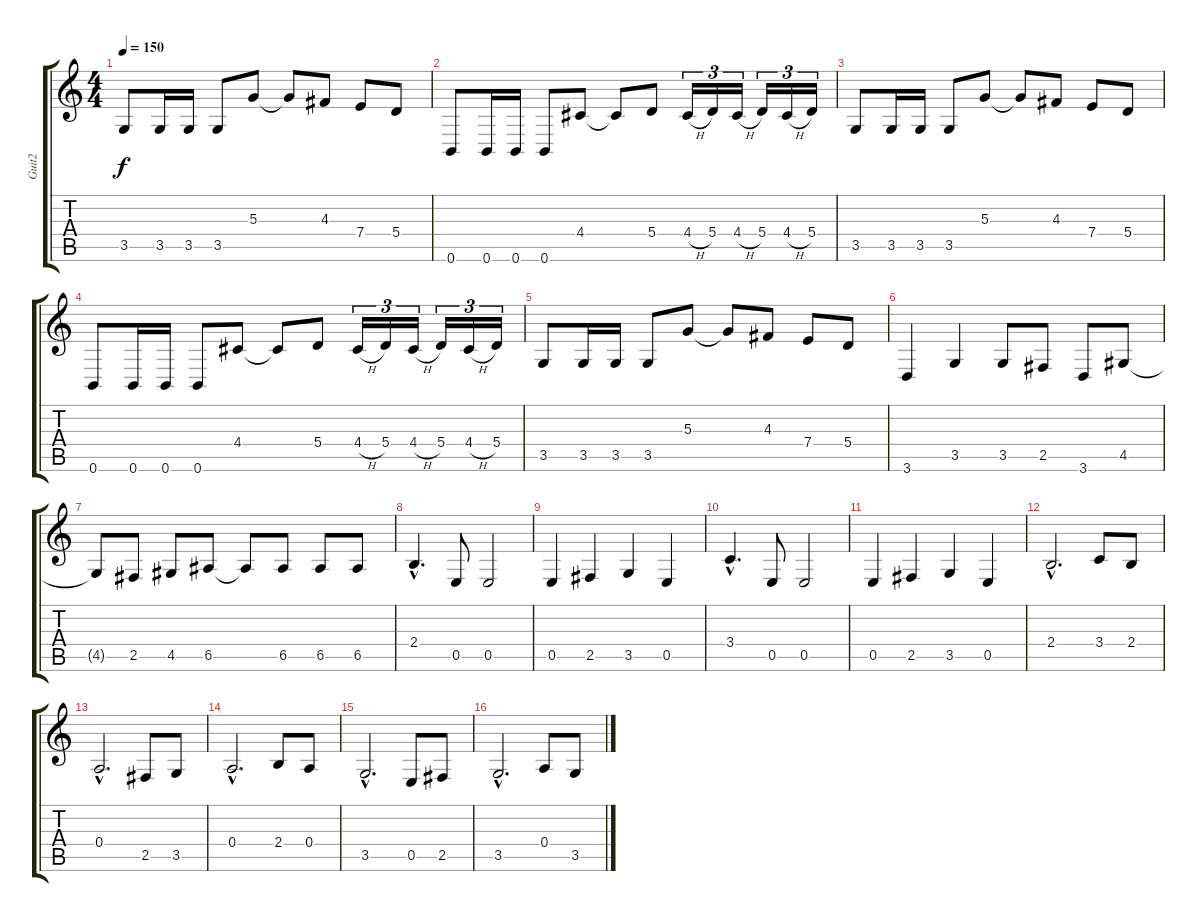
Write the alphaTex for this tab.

\track ("Guit2" "Guit2") {instrument distortionguitar}
\staff {score tabs}
\tuning (B3 Gb3 D3 A2 E2 B1) {hide}
\ts (4 4)
\tempo 150
\clef g2
\ks c
3.5.8{dy f} 3.5.16 3.5.16 3.5.8 5.3.8 5.3{t}.8 4.3.8 7.4.8 5.4.8 |
0.6.8 0.6.16 0.6.16 0.6.8 4.4.8 4.4{t}.8 5.4.8 4.4{h}.16{tu (3 2)} 5.4.16{tu (3 2)} 4.4{h}.16{tu (3 2)} 5.4.16{tu (3 2)} 4.4{h}.16{tu (3 2)} 5.4.16{tu (3 2)} |
3.5.8 3.5.16 3.5.16 3.5.8 5.3.8 5.3{t}.8 4.3.8 7.4.8 5.4.8 |
0.6.8 0.6.16 0.6.16 0.6.8 4.4.8 4.4{t}.8 5.4.8 4.4{h}.16{tu (3 2)} 5.4.16{tu (3 2)} 4.4{h}.16{tu (3 2)} 5.4.16{tu (3 2)} 4.4{h}.16{tu (3 2)} 5.4.16{tu (3 2)} |
3.5.8 3.5.16 3.5.16 3.5.8 5.3.8 5.3{t}.8 4.3.8 7.4.8 5.4.8 |
3.6.4 3.5.4 3.5.8 2.5.8 3.6.8 4.5.8 |
4.5{t}.8 2.5.8 4.5.8 6.5.8 6.5{t}.8 6.5.8 6.5.8 6.5.8 |
2.4{hac}.4{d} 0.5.8 0.5.2 |
0.5.4 2.5.4 3.5.4 0.5.4 |
3.4{hac}.4{d} 0.5.8 0.5.2 |
0.5.4 2.5.4 3.5.4 0.5.4 |
2.4{hac}.2{d} 3.4.8 2.4.8 |
0.4{hac}.2{d} 2.5.8 3.5.8 |
0.4{hac}.2{d} 2.4.8 0.4.8 |
3.5{hac}.2{d} 0.5.8 2.5.8 |
3.5{hac}.2{d} 0.4.8 3.5.8
